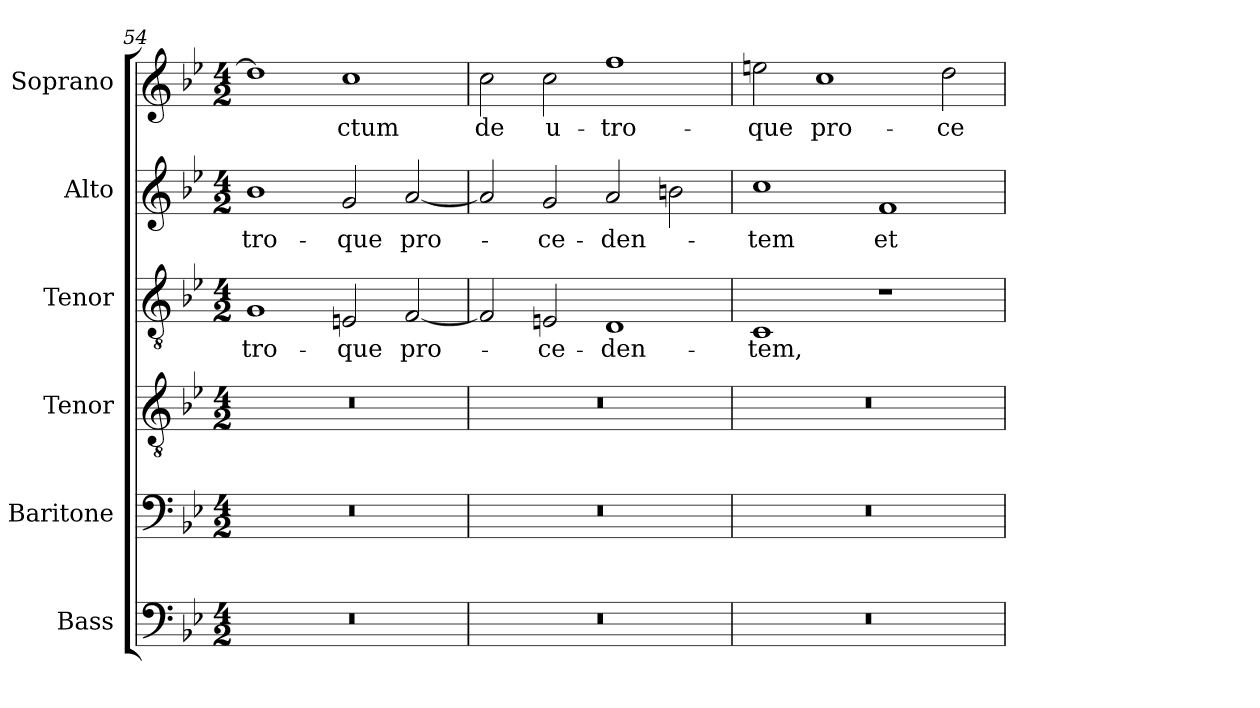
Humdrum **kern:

**kern	**kern	**kern	**kern	**text	**kern	**text	**kern	**text
*part6	*part5	*part4	*part3	*part3	*part2	*part2	*part1	*part1
*staff6	*staff5	*staff4	*staff3	*staff3	*staff2	*staff2	*staff1	*staff1
*I"Bass	*I"Baritone	*I"Tenor	*I"Tenor	*	*I"Alto	*	*I"Soprano	*
*I'B.	*I'Bar.	*I'T2.	*I'T1.	*	*I'A.	*	*I'S.	*
*clefF4	*clefF4	*clefGv2	*clefGv2	*	*clefG2	*	*clefG2	*
*	*	*ITrd7c12	*	*	*	*	*	*
*k[b-e-]	*k[b-e-]	*k[b-e-]	*k[b-e-]	*	*k[b-e-]	*	*k[b-e-]	*
*B-:	*B-:	*B-:	*B-:	*	*B-:	*	*B-:	*
*M4/2	*M4/2	*M4/2	*M4/2	*	*M4/2	*	*M4/2	*
=54	=54	=54	=54	=54	=54	=54	=54	=54
!LO:N:vis=1	!LO:N:vis=1	!LO:N:vis=1	!	!	!	!	!	!
!	!	!	!	!LO:LY:b:color=#000000	!	!	!	!
!	!	!	!	!	!	!LO:LY:b:color=#000000	!	!
0r	0r	0r	1Gi	-tro-	1b-i	-tro-	1ddi]	.
!	!	!	!	!LO:LY:b:color=#000000	!	!	!	!
!	!	!	!	!	!	!LO:LY:b:color=#000000	!	!
!	!	!	!	!	!	!	!	!LO:LY:b:color=#000000
.	.	.	2Eni/	-que	2gi/	-que	1cci	-ctum
!	!	!	!	!LO:LY:b:color=#000000	!	!	!	!
!	!	!	!	!	!	!LO:LY:b:color=#000000	!	!
.	.	.	[2Fi/	pro-	[2ai/	pro-	.	.
=55	=55	=55	=55	=55	=55	=55	=55	=55
!LO:N:vis=1	!LO:N:vis=1	!LO:N:vis=1	!	!	!	!	!	!
!	!	!	!	!	!	!	!	!LO:LY:b:color=#000000
0r	0r	0r	2Fi/]	.	2ai/]	.	2cci\	de
!	!	!	!	!LO:LY:b:color=#000000	!	!	!	!
!	!	!	!	!	!	!LO:LY:b:color=#000000	!	!
!	!	!	!	!	!	!	!	!LO:LY:b:color=#000000
.	.	.	2Eni/	-ce-	2gi/	-ce-	2cci\	u-
!	!	!	!	!LO:LY:b:color=#000000	!	!	!	!
!	!	!	!	!	!	!LO:LY:b:color=#000000	!	!
!	!	!	!	!	!	!	!	!LO:LY:b:color=#000000
.	.	.	1Di	-den-	2ai/	-den-	1ffi	-tro-
.	.	.	.	.	2bni\	.	.	.
=56	=56	=56	=56	=56	=56	=56	=56	=56
!LO:N:vis=1	!LO:N:vis=1	!LO:N:vis=1	!	!	!	!	!	!
!	!	!	!	!LO:LY:b:color=#000000	!	!	!	!
!	!	!	!	!	!	!LO:LY:b:color=#000000	!	!
!	!	!	!	!	!	!	!	!LO:LY:b:color=#000000
0r	0r	0r	1Ci	-tem,	1cci	-tem	2eeni\	-que
!	!	!	!	!	!	!	!	!LO:LY:b:color=#000000
.	.	.	.	.	.	.	1cci	pro-
!	!	!	!	!	!	!LO:LY:b:color=#000000	!	!
.	.	.	1r	.	1fi	et	.	.
!	!	!	!	!	!	!	!	!LO:LY:b:color=#000000
.	.	.	.	.	.	.	2ddi\	-ce-
=	=	=	=	=	=	=	=	=
*-	*-	*-	*-	*-	*-	*-	*-	*-
